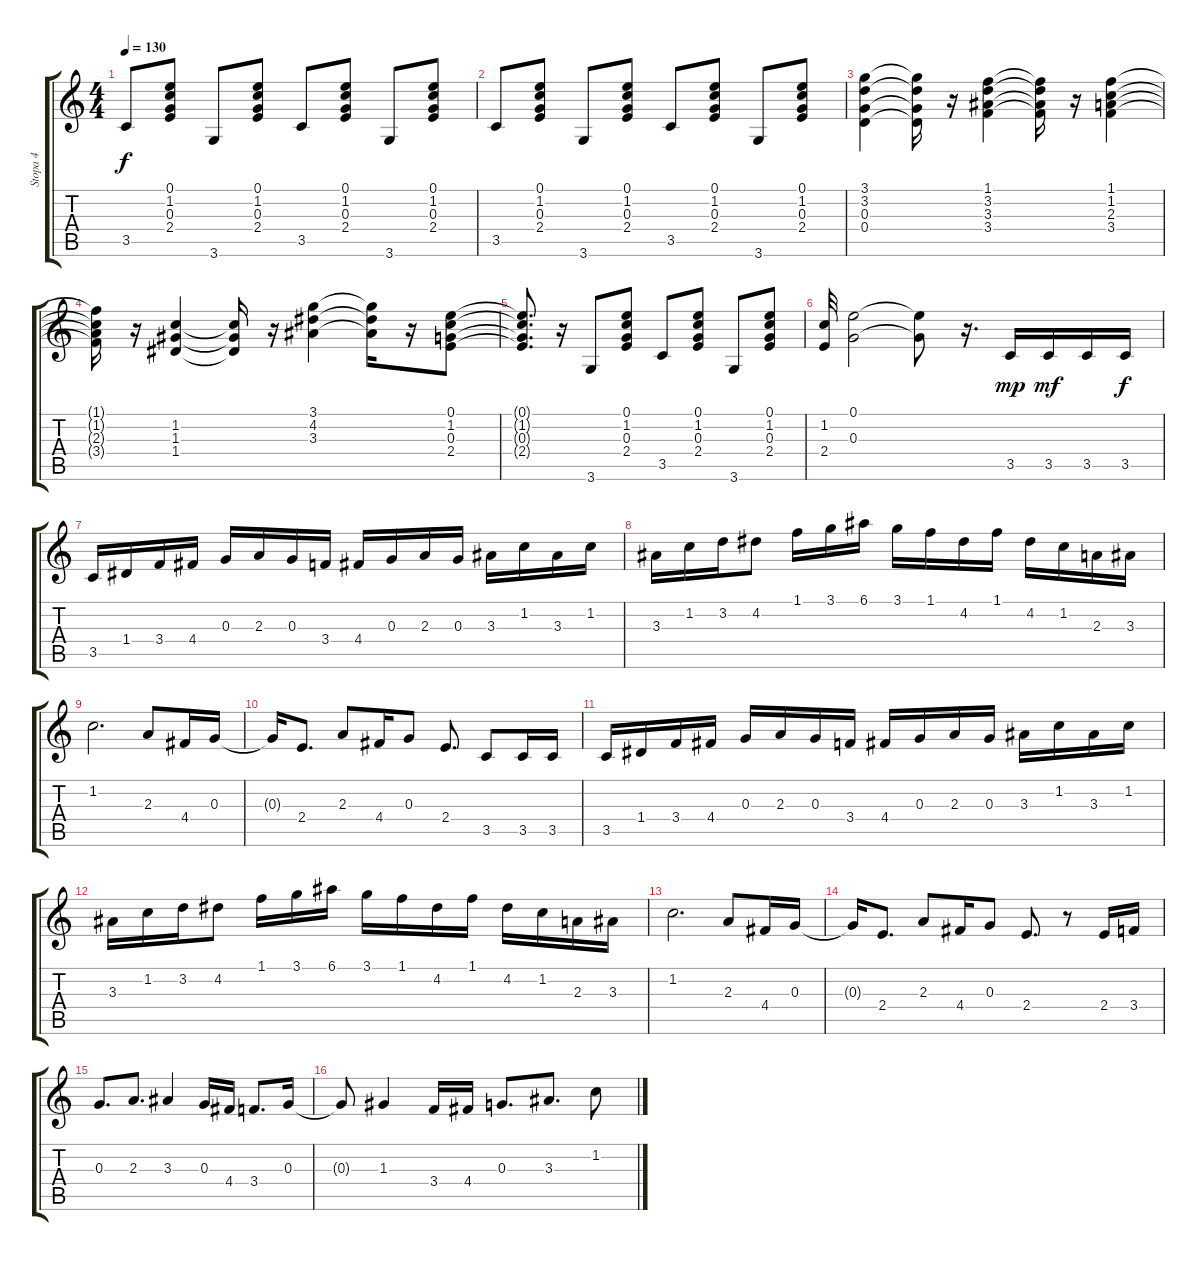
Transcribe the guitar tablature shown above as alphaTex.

\track ("Stopa 4" "Stopa 4") {instrument acousticguitarsteel}
\staff {score tabs}
\tuning (E4 B3 G3 D3 A2 E2) {hide}
\ts (4 4)
\tempo 130
\clef g2
\ks c
3.5.8{dy f} (0.1 1.2 0.3 2.4).8 3.6.8 (0.1 1.2 0.3 2.4).8 3.5.8 (0.1 1.2 0.3 2.4).8 3.6.8 (0.1 1.2 0.3 2.4).8 |
3.5.8 (0.1 1.2 0.3 2.4).8 3.6.8 (0.1 1.2 0.3 2.4).8 3.5.8 (0.1 1.2 0.3 2.4).8 3.6.8 (0.1 1.2 0.3 2.4).8 |
(3.1 3.2 0.3 0.4).4 (3.1{t} 3.2{t} 0.3{t} 0.4{t}).16 r.16 (1.1 3.2 3.3 3.4).4 (1.1{t} 3.2{t} 3.3{t} 3.4{t}).16 r.16 (1.1 1.2 2.3 3.4).4 |
(1.1{t} 1.2{t} 2.3{t} 3.4{t}).16 r.16 (1.2 1.3 1.4).4 (1.2{t} 1.3{t} 1.4{t}).16 r.16 (3.1 4.2 3.3).4 (3.1{t} 4.2{t} 3.3{t}).16 r.16 (0.1 1.2 0.3 2.4).8 |
(0.1{t} 1.2{t} 0.3{t} 2.4{t}).8{d} r.16 3.6.8 (0.1 1.2 0.3 2.4).8 3.5.8 (0.1 1.2 0.3 2.4).8 3.6.8 (0.1 1.2 0.3 2.4).8 |
(1.2 2.4).32 (0.1 0.3).2 (0.1{t} 0.3{t}).8 r.16{d} 3.5.16{dy mp} 3.5.16{dy mf} 3.5.16 3.5.16{dy f} |
3.5.16 1.4.16{volume 15} 3.4.16 4.4.16 0.3.16 2.3.16 0.3.16 3.4.16 4.4.16 0.3.16 2.3.16 0.3.16 3.3.16 1.2.16 3.3.16 1.2.16 |
3.3.16 1.2.16 3.2.16 4.2.8 1.1.16 3.1.16 6.1.16 3.1.16 1.1.16 4.2.16 1.1.16 4.2.16 1.2.16 2.3.16 3.3.16 |
1.2.2{d} 2.3.8 4.4.16 0.3.16 |
0.3{t}.16 2.4.8{d} 2.3.8 4.4.16 0.3.8 2.4.8{d} 3.5.8 3.5.16 3.5.16 |
3.5.16 1.4.16{volume 15} 3.4.16 4.4.16 0.3.16 2.3.16 0.3.16 3.4.16 4.4.16 0.3.16 2.3.16 0.3.16 3.3.16 1.2.16 3.3.16 1.2.16 |
3.3.16 1.2.16 3.2.16 4.2.8 1.1.16 3.1.16 6.1.16 3.1.16 1.1.16 4.2.16 1.1.16 4.2.16 1.2.16 2.3.16 3.3.16 |
1.2.2{d} 2.3.8 4.4.16 0.3.16 |
0.3{t}.16 2.4.8{d} 2.3.8 4.4.16 0.3.8 2.4.8{d} r.8 2.4.16 3.4.16 |
0.3.8{d} 2.3.8{d} 3.3.4 0.3.16 4.4.16 3.4.8{d} 0.3.16 |
0.3{t}.8 1.3.4 3.4.16 4.4.16 0.3.8{d} 3.3.8{d} 1.2.8
